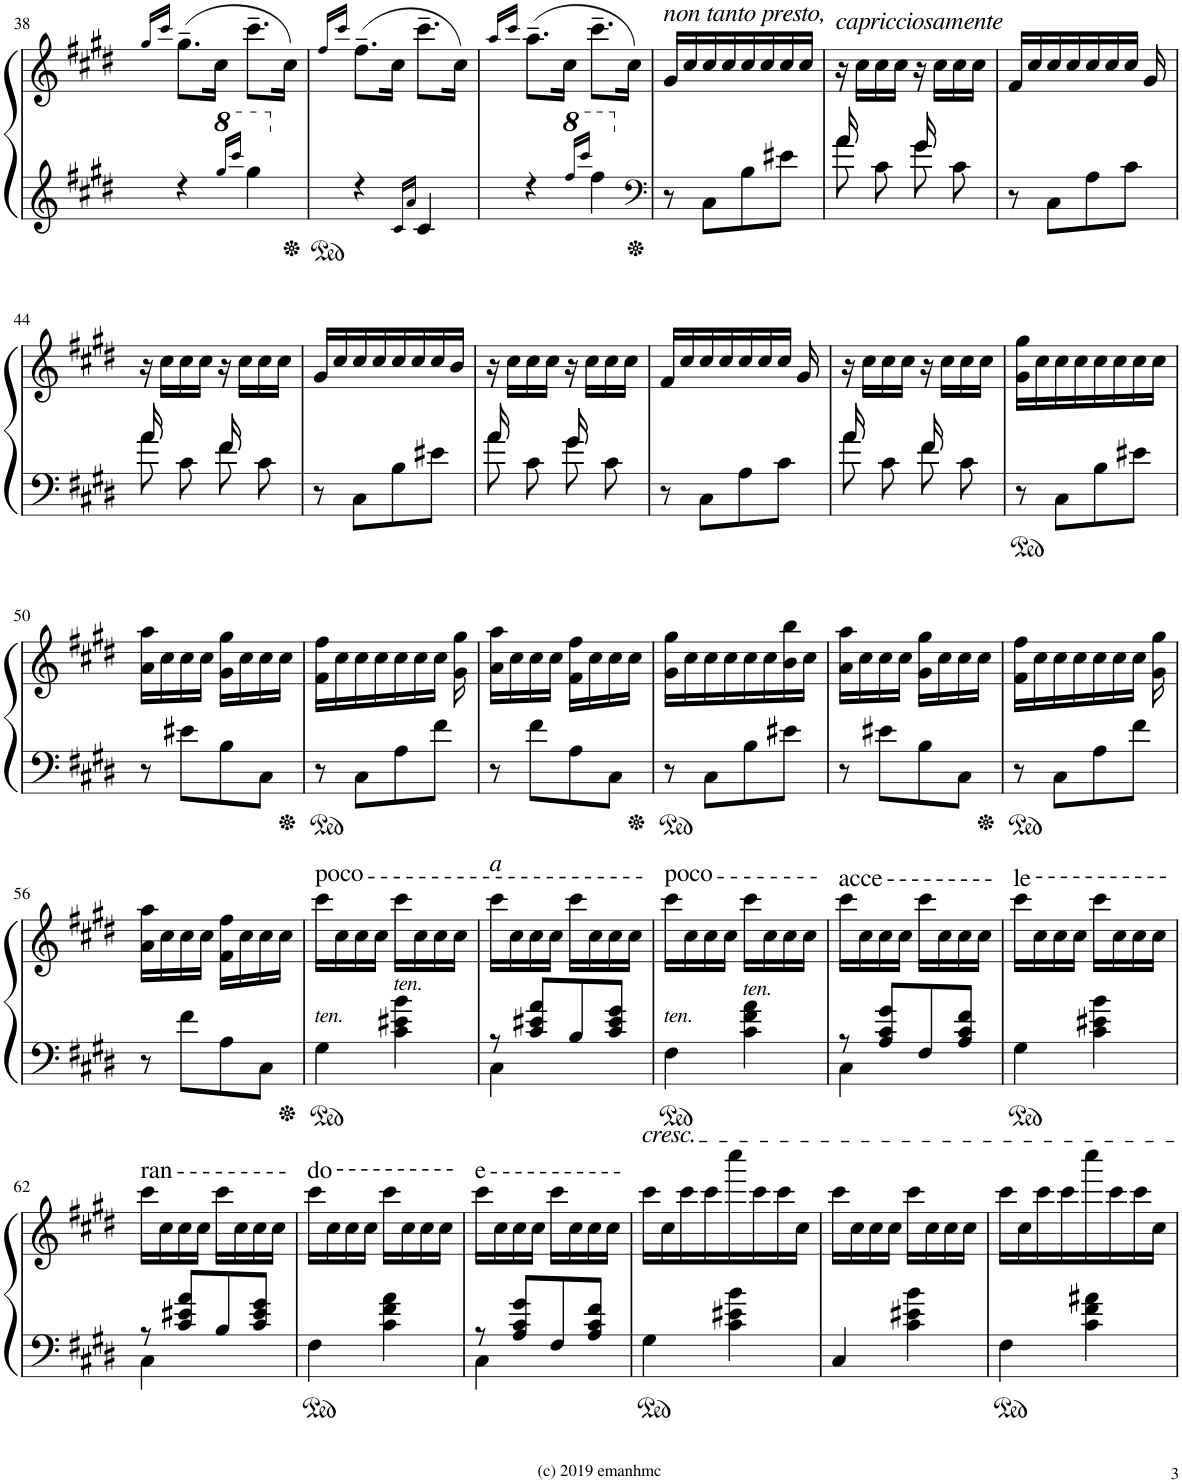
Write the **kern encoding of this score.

**kern	**kern
*part1	*part1
*staff2	*staff1
*I"Piano	*
*I'Pno.	*
!!LO:PB:g=z
*clefG2	*clefG2
*k[f#c#g#d#]	*k[f#c#g#d#]
*M5/8	*M5/8
=38	=38
*^	*
8ryy	4ryy	16gg#!/LL
.	.	16ccc#!/JJ
4r	.	(8.gg#~\L
*	*Xtuplet	*
.	24.ryy	.
*8va	*	*
.	48.ggg#!/LL	16cc#\Jk
.	48.cccc#!/JJ	.
4ggg#\	4ryy	8.ccc#~\L
.	.	16cc#\Jk)
=39	=39	=39
8ryy	4ryy	16ff#!/LL
.	.	16ccc#!/JJ
4r	.	(8.ff#~\L
.	24.ryy	.
.	48.c#!/LL	16cc#\Jk
.	48.a!/JJ	.
4c#/	4ryy	8.ccc#~\L
.	.	16cc#\Jk)
=40	=40	=40
8ryy	4ryy	16aa!/LL
.	.	16ccc#!/JJ
4r	.	(8.aa~\L
.	24.ryy	.
.	48.fff#!/LL	16cc#\Jk
.	48.cccc#!/JJ	.
4fff#\	4ryy	8.ccc#~\L
.	.	16cc#\Jk)
*v	*v	*
=41	=41
*clefF4	*
*M2/4	*M2/4
*X8va	*
!	!LO:TX:a:i:t=non tanto presto,
8r	16g#/LL
.	16cc#/
8C#\L	16cc#/
.	16cc#/
8B\	16cc#/
.	16cc#/
8e#X\J	16cc#/
.	16cc#/JJ
=42	=42
*^	*
!	!	!LO:TX:a:i:t=capricciosamente
8a\	16a/	16r
.	8.ryy	16cc#\LL
8c#\	.	16cc#\
.	.	16cc#\JJ
8g#\	16g#/	16r
.	8.ryy	16cc#\LL
8c#\	.	16cc#\
.	.	16cc#\JJ
*v	*v	*
=43	=43
8r	16f#/LL
.	16cc#/
8C#\L	16cc#/
.	16cc#/
8A\	16cc#/
.	16cc#/
8c#\J	16cc#/JJ
.	16g#/
!!LO:LB:g=z
=44	=44
*^	*
8a\	16a/	16r
.	8.ryy	16cc#\LL
8c#\	.	16cc#\
.	.	16cc#\JJ
8f#\	16f#/	16r
.	8.ryy	16cc#\LL
8c#\	.	16cc#\
.	.	16cc#\JJ
*v	*v	*
=45	=45
8r	16g#/LL
.	16cc#/
8C#\L	16cc#/
.	16cc#/
8B\	16cc#/
.	16cc#/
8e#X\J	16cc#/
.	16b/JJ
=46	=46
*^	*
8a\	16a/	16r
.	8.ryy	16cc#\LL
8c#\	.	16cc#\
.	.	16cc#\JJ
8g#\	16g#/	16r
.	8.ryy	16cc#\LL
8c#\	.	16cc#\
.	.	16cc#\JJ
*v	*v	*
=47	=47
8r	16f#/LL
.	16cc#/
8C#\L	16cc#/
.	16cc#/
8A\	16cc#/
.	16cc#/
8c#\J	16cc#/JJ
.	16g#/
=48	=48
*^	*
8a\	16a/	16r
.	8.ryy	16cc#\LL
8c#\	.	16cc#\
.	.	16cc#\JJ
8f#\	16f#/	16r
.	8.ryy	16cc#\LL
8c#\	.	16cc#\
.	.	16cc#\JJ
*v	*v	*
=49	=49
8r	16g#\ 16gg#\LL
.	16cc#\
8C#\L	16cc#\
.	16cc#\
8B\	16cc#\
.	16cc#\
8e#X\J	16cc#\
.	16cc#\JJ
!!LO:LB:g=z
=50	=50
8r	16a\ 16aa\LL
.	16cc#\
8e#X\L	16cc#\
.	16cc#\JJ
8B\	16g#\ 16gg#\LL
.	16cc#\
8C#\J	16cc#\
.	16cc#\JJ
=51	=51
8r	16f#\ 16ff#\LL
.	16cc#\
8C#\L	16cc#\
.	16cc#\
8A\	16cc#\
.	16cc#\
8f#\J	16cc#\JJ
.	16g#\ 16gg#\
=52	=52
8r	16a\ 16aa\LL
.	16cc#\
8f#\L	16cc#\
.	16cc#\JJ
8A\	16f#\ 16ff#\LL
.	16cc#\
8C#\J	16cc#\
.	16cc#\JJ
=53	=53
8r	16g#\ 16gg#\LL
.	16cc#\
8C#\L	16cc#\
.	16cc#\
8B\	16cc#\
.	16cc#\
8e#X\J	16b\ 16bb\
.	16cc#\JJ
=54	=54
8r	16a\ 16aa\LL
.	16cc#\
8e#X\L	16cc#\
.	16cc#\JJ
8B\	16g#\ 16gg#\LL
.	16cc#\
8C#\J	16cc#\
.	16cc#\JJ
=55	=55
8r	16f#\ 16ff#\LL
.	16cc#\
8C#\L	16cc#\
.	16cc#\
8A\	16cc#\
.	16cc#\
8f#\J	16cc#\JJ
.	16g#\ 16gg#\
!!LO:LB:g=z
=56	=56
8r	16a\ 16aa\LL
.	16cc#\
8f#\L	16cc#\
.	16cc#\JJ
8A\	16f#\ 16ff#\LL
.	16cc#\
8C#\J	16cc#\
.	16cc#\JJ
=57	=57
!	!LO:TX:a:t=poco
!LO:TX:a:i:t=ten.	!
4G#\	16ccc#\LL
.	16cc#\
.	16cc#\
.	16cc#\JJ
!LO:TX:a:i:t=ten.	!
4c#\ 4e#X\ 4b\	16ccc#\LL
.	16cc#\
.	16cc#\
.	16cc#\JJ
=58	=58
*^	*
!	!	!LO:TX:a:i:t=a
8r	4C#\	16ccc#\LL
.	.	16cc#\
8c#/ 8e#X/ 8a/L	.	16cc#\
.	.	16cc#\JJ
8B/	4ryy	16ccc#\LL
.	.	16cc#\
8c#/ 8e#/ 8g#/J	.	16cc#\
.	.	16cc#\JJ
*v	*v	*
=59	=59
!	!LO:TX:a:t=poco
!LO:TX:a:i:t=ten.	!
4F#\	16ccc#\LL
.	16cc#\
.	16cc#\
.	16cc#\JJ
!LO:TX:a:i:t=ten.	!
4c#\ 4f#\ 4a\	16ccc#\LL
.	16cc#\
.	16cc#\
.	16cc#\JJ
=60	=60
*^	*
!	!	!LO:TX:a:t=acce
8r	4C#\	16ccc#\LL
.	.	16cc#\
8A/ 8c#/ 8g#/L	.	16cc#\
.	.	16cc#\JJ
8F#/	4ryy	16ccc#\LL
.	.	16cc#\
8A/ 8c#/ 8f#/J	.	16cc#\
.	.	16cc#\JJ
*v	*v	*
=61	=61
!	!LO:TX:a:t=le
4G#\	16ccc#\LL
.	16cc#\
.	16cc#\
.	16cc#\JJ
4c#\ 4e#X\ 4b\	16ccc#\LL
.	16cc#\
.	16cc#\
.	16cc#\JJ
!!LO:LB:g=z
=62	=62
*^	*
!	!	!LO:TX:a:t=ran
8r	4C#\	16ccc#\LL
.	.	16cc#\
8c#/ 8e#X/ 8a/L	.	16cc#\
.	.	16cc#\JJ
8B/	4ryy	16ccc#\LL
.	.	16cc#\
8c#/ 8e#/ 8g#/J	.	16cc#\
.	.	16cc#\JJ
*v	*v	*
=63	=63
!	!LO:TX:a:t=do
4F#\	16ccc#\LL
.	16cc#\
.	16cc#\
.	16cc#\JJ
4c#\ 4f#\ 4a\	16ccc#\LL
.	16cc#\
.	16cc#\
.	16cc#\JJ
=64	=64
*^	*
!	!	!LO:TX:a:t=e
8r	4C#\	16ccc#\LL
.	.	16cc#\
8A/ 8c#/ 8g#/L	.	16cc#\
.	.	16cc#\JJ
8F#/	4ryy	16ccc#\LL
.	.	16cc#\
8A/ 8c#/ 8f#/J	.	16cc#\
.	.	16cc#\JJ
*v	*v	*
=65	=65
!	!LO:TX:a:i:t=cresc.
4G#\	16ccc#\LL
.	16cc#\
.	16ccc#\
.	16ccc#\
4c#\ 4e#X\ 4b\	16cccc#\
.	16ccc#\
.	16ccc#\
.	16cc#\JJ
=66	=66
4C#/	16ccc#\LL
.	16cc#\
.	16cc#\
.	16cc#\JJ
4c#\ 4e#X\ 4b\	16ccc#\LL
.	16cc#\
.	16cc#\
.	16cc#\JJ
=67	=67
4F#\	16ccc#\LL
.	16cc#\
.	16ccc#\
.	16ccc#\
4c#\ 4f#\ 4a#X\	16cccc#\
.	16ccc#\
.	16ccc#\
.	16cc#\JJ
=	=
*-	*-
